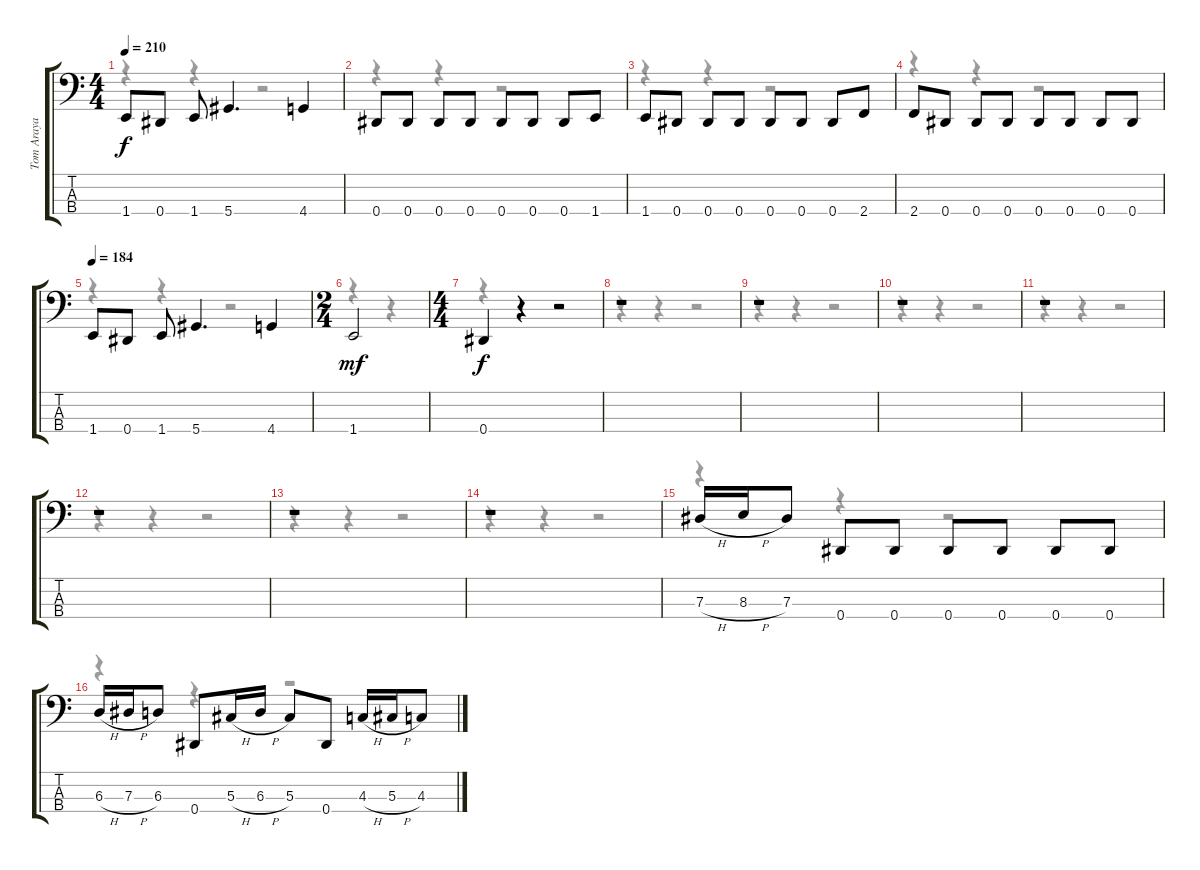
\track ("Tom Araya" "Tom Araya") {instrument electricbasspick}
\staff {score tabs}
\tuning (Gb2 Db2 Ab1 Eb1) {hide}
\voice
\ts (4 4)
\tempo 210
\clef f4
\ks c
1.4.8{dy f} 0.4.8 1.4.8 5.4.4{d} 4.4.4 |
0.4.8 0.4.8 0.4.8 0.4.8 0.4.8 0.4.8 0.4.8 1.4.8 |
1.4.8 0.4.8 0.4.8 0.4.8 0.4.8 0.4.8 0.4.8 2.4.8 |
2.4.8 0.4.8 0.4.8 0.4.8 0.4.8 0.4.8 0.4.8 0.4.8 |
\tempo 184
1.4.8 0.4.8 1.4.8 5.4.4{d} 4.4.4 |
\ts (2 4)
1.4.2{dy mf} |
\ts (4 4)
0.4.4{dy f} r.4 r.2 |
r.1 |
r.1 |
r.1 |
r.1 |
r.1 |
r.1 |
r.1 |
7.3{h}.16 8.3{h}.16 7.3.8 0.4.8 0.4.8 0.4.8 0.4.8 0.4.8 0.4.8 |
6.3{h}.16 7.3{h}.16 6.3.8 0.4.8 5.3{h}.16 6.3{h}.16 5.3.8 0.4.8 4.3{h}.16 5.3{h}.16 4.3.8
\voice
\clef f4
\ottava regular
\simile none
\ks c
r.4{dy f} r.4 r.2 |
r.4 r.4 r.2 |
r.4 r.4 r.2 |
r.4 r.4 r.2 |
r.4 r.4 r.2 |
r.4 r.4 |
r.4 r.4 r.2 |
r.4 r.4 r.2 |
r.4 r.4 r.2 |
r.4 r.4 r.2 |
r.4 r.4 r.2 |
r.4 r.4 r.2 |
r.4 r.4 r.2 |
r.4 r.4 r.2 |
r.4 r.4 r.2 |
r.4 r.4 r.2
